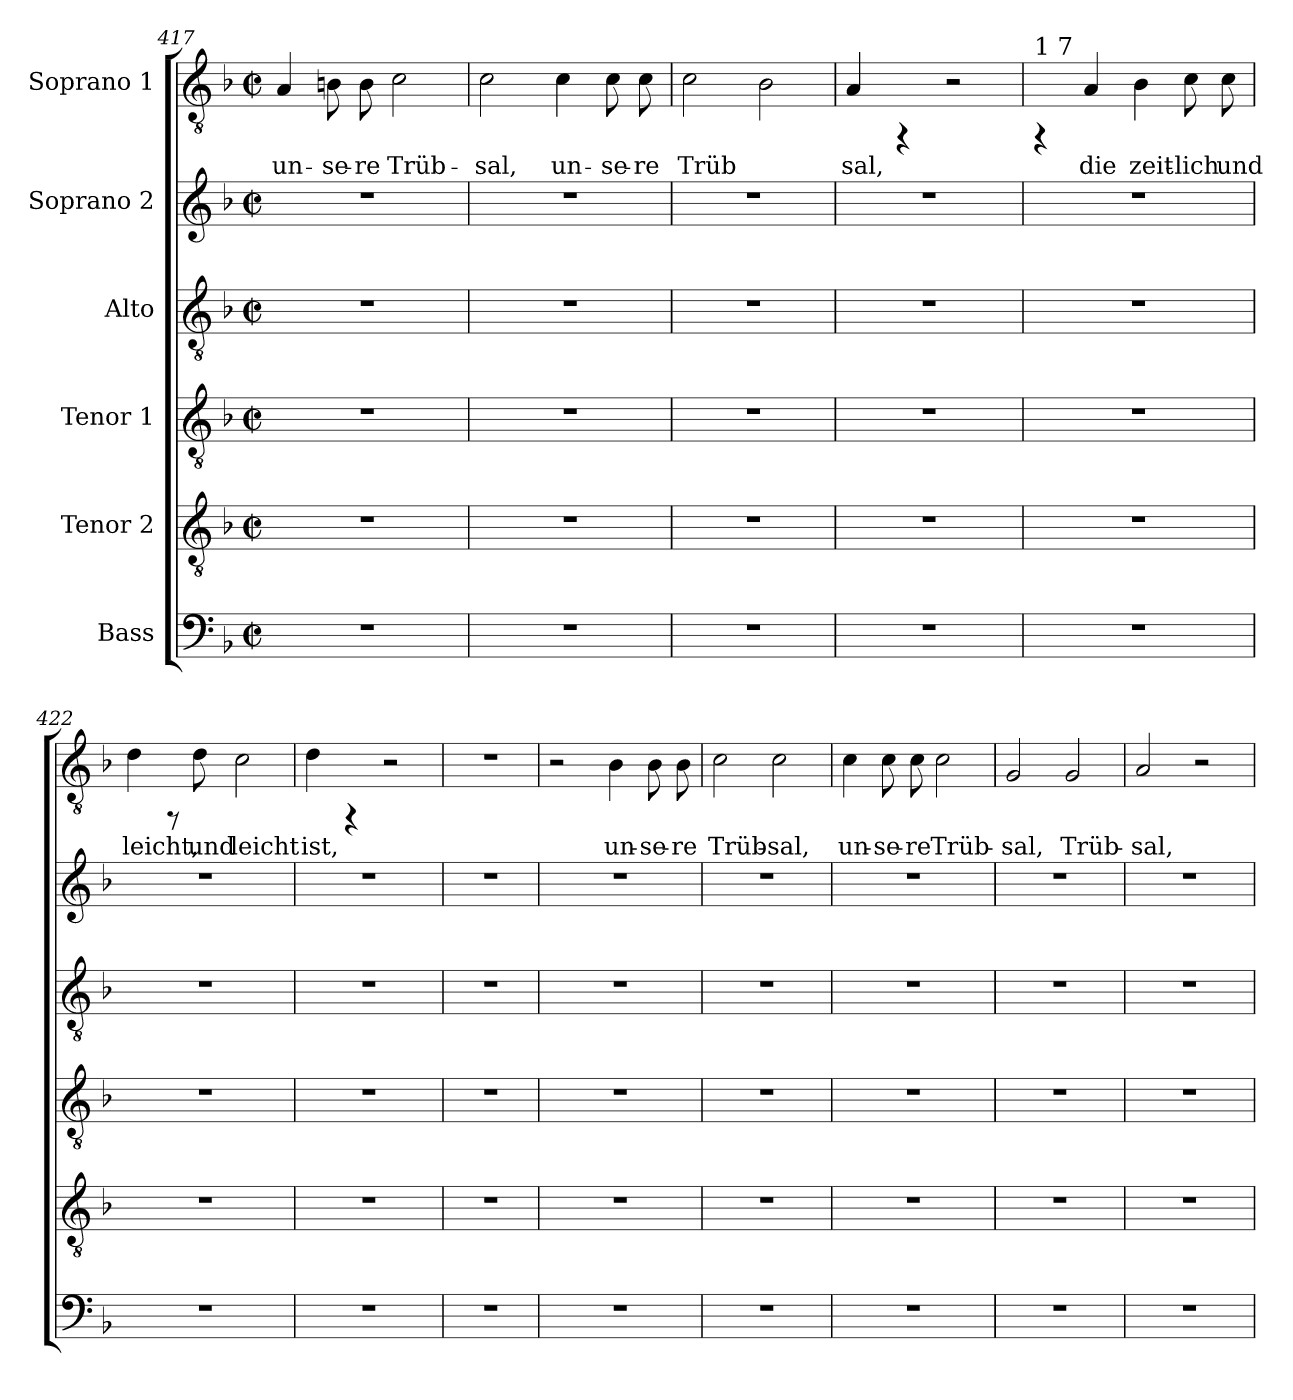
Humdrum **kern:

**kern	**kern	**kern	**kern	**kern	**kern	**text
*part6	*part5	*part4	*part3	*part2	*part1	*part1
*staff6	*staff5	*staff4	*staff3	*staff2	*staff1	*staff1
*I"Bass	*I"Tenor 2	*I"Tenor 1	*I"Alto	*I"Soprano 2	*I"Soprano 1	*
*clefF4	*clefGv2	*clefGv2	*clefGv2	*clefG2	*clefGv2	*
*k[b-]	*k[b-]	*k[b-]	*k[b-]	*k[b-]	*k[b-]	*
*F:	*F:	*F:	*F:	*F:	*F:	*
*M2/2	*M2/2	*M2/2	*M2/2	*M2/2	*M2/2	*
*met(c|)	*met(c|)	*met(c|)	*met(c|)	*met(c|)	*met(c|)	*
=417	=417	=417	=417	=417	=417	=417
!	!	!	!	!	!	!LO:LY:b:cj
1r	1r	1r	1r	1r	4A/	un-
!	!	!	!	!	!	!LO:LY:b:cj
.	.	.	.	.	8Bn\	-se-
!	!	!	!	!	!	!LO:LY:b:cj
.	.	.	.	.	8B\	-re
!	!	!	!	!	!	!LO:LY:b:cj
.	.	.	.	.	2c\	Trüb-
=418	=418	=418	=418	=418	=418	=418
!	!	!	!	!	!	!LO:LY:b:cj
1r	1r	1r	1r	1r	2c\	-sal,
!	!	!	!	!	!	!LO:LY:b:cj
.	.	.	.	.	4c\	un-
!	!	!	!	!	!	!LO:LY:b:cj
.	.	.	.	.	8c\	-se-
!	!	!	!	!	!	!LO:LY:b:cj
.	.	.	.	.	8c\	-re
=419	=419	=419	=419	=419	=419	=419
!	!	!	!	!	!	!LO:LY:b:cj
1r	1r	1r	1r	1r	2c\	Trüb-
!	!	!	!	!	!	!LO:LY:b:cj
.	.	.	.	.	2B-\	--
=420	=420	=420	=420	=420	=420	=420
!	!	!	!	!	!	!LO:LY:b:cj
1r	1r	1r	1r	1r	4A/	-sal,
.	.	.	.	.	4rFF	.
.	.	.	.	.	2r	.
!!LO:LB:g=z
=421	=421	=421	=421	=421	=421	=421
!	!	!	!	!	!LO:TX:a:t=1 7	!
1r	1r	1r	1r	1r	4rFF	.
!	!	!	!	!	!	!LO:LY:b:cj
.	.	.	.	.	4A/	die
!	!	!	!	!	!	!LO:LY:b:cj
.	.	.	.	.	4B-\	zeit-
!	!	!	!	!	!	!LO:LY:b:cj
.	.	.	.	.	8c\	-lich
!	!	!	!	!	!	!LO:LY:b:cj
.	.	.	.	.	8c\	und
=422	=422	=422	=422	=422	=422	=422
!	!	!	!	!	!	!LO:LY:b:cj
1r	1r	1r	1r	1r	4d\	leicht,
.	.	.	.	.	8rFF	.
!	!	!	!	!	!	!LO:LY:b:cj
.	.	.	.	.	8d\	und
!	!	!	!	!	!	!LO:LY:b:cj
.	.	.	.	.	2c\	leicht
=423	=423	=423	=423	=423	=423	=423
!	!	!	!	!	!	!LO:LY:b:cj
1r	1r	1r	1r	1r	4d\	ist,
.	.	.	.	.	4rFF	.
.	.	.	.	.	2r	.
=424	=424	=424	=424	=424	=424	=424
1r	1r	1r	1r	1r	1r	.
=425	=425	=425	=425	=425	=425	=425
1r	1r	1r	1r	1r	2r	.
!	!	!	!	!	!	!LO:LY:b:cj
.	.	.	.	.	4B-\	un-
!	!	!	!	!	!	!LO:LY:b:cj
.	.	.	.	.	8B-\	-se-
!	!	!	!	!	!	!LO:LY:b:cj
.	.	.	.	.	8B-\	-re
=426	=426	=426	=426	=426	=426	=426
!	!	!	!	!	!	!LO:LY:b:cj
1r	1r	1r	1r	1r	2c\	Trüb-
!	!	!	!	!	!	!LO:LY:b:cj
.	.	.	.	.	2c\	-sal,
!!LO:LB:g=z
=427	=427	=427	=427	=427	=427	=427
!	!	!	!	!	!	!LO:LY:b:cj
1r	1r	1r	1r	1r	4c\	un-
!	!	!	!	!	!	!LO:LY:b:cj
.	.	.	.	.	8c\	-se-
!	!	!	!	!	!	!LO:LY:b:cj
.	.	.	.	.	8c\	-re
!	!	!	!	!	!	!LO:LY:b:cj
.	.	.	.	.	2c\	Trüb-
=428	=428	=428	=428	=428	=428	=428
!	!	!	!	!	!	!LO:LY:b:cj
1r	1r	1r	1r	1r	2G/	-sal,
!	!	!	!	!	!	!LO:LY:b:cj
.	.	.	.	.	2G/	Trüb-
=429	=429	=429	=429	=429	=429	=429
!	!	!	!	!	!	!LO:LY:b:cj
1r	1r	1r	1r	1r	2A/	-sal,
.	.	.	.	.	2r	.
=	=	=	=	=	=	=
*-	*-	*-	*-	*-	*-	*-
